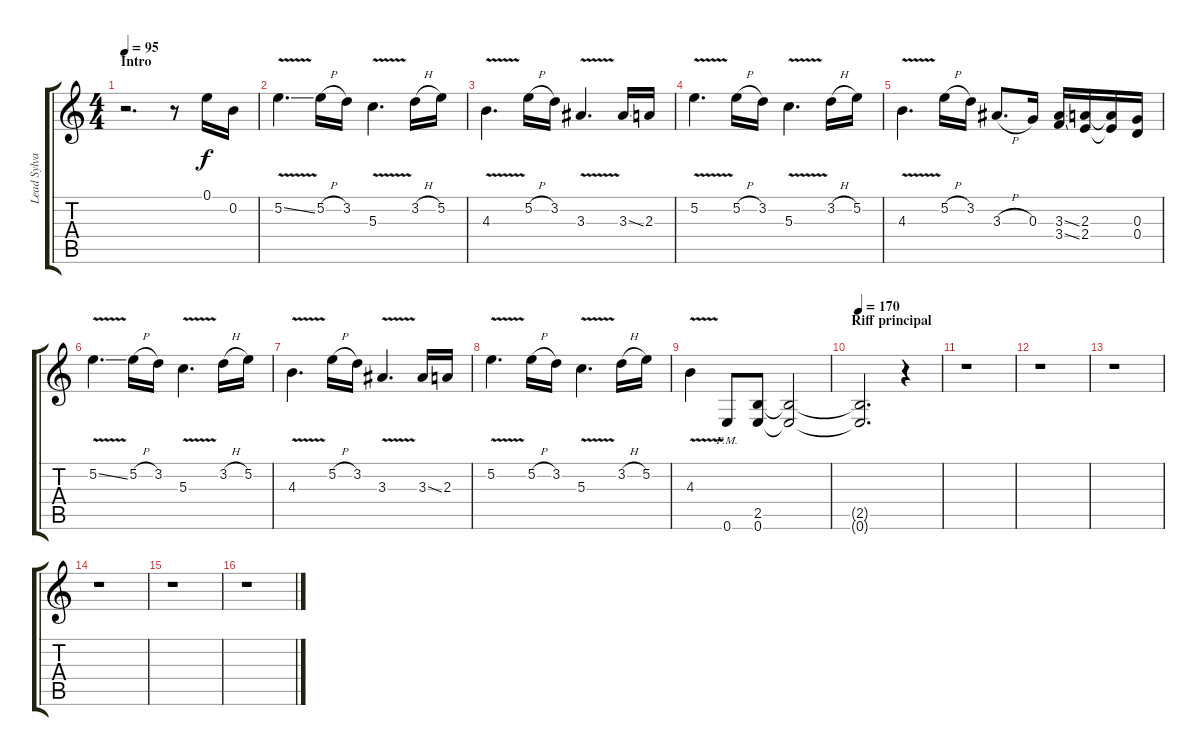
\track ("Lead Sylvain" "Lead Sylva") {instrument overdrivenguitar}
\staff {score tabs}
\tuning (E4 B3 G3 D3 A2 E2) {hide}
\ts (4 4)
\section ("" "Intro")
\tempo 95
\clef g2
\ks c
r.2{d dy f instrument overdrivenguitar} r.8 0.1.16 0.2.16 |
5.2{v ss}.4{d} 5.2{h}.16 3.2.16 5.3{v}.4{d} 3.2{h}.16 5.2.16 |
4.3{v}.4{d} 5.2{h}.16 3.2.16 3.3{v}.4{d} 3.3{ss}.16 2.3.16 |
5.2{v}.4{d} 5.2{h}.16 3.2.16 5.3{v}.4{d} 3.2{h}.16 5.2.16 |
4.3{v}.4{d} 5.2{h}.16 3.2.16 3.3{h}.8{d} 0.3.16 (3.3{ss} 3.4{ss}).16 (2.3 2.4).16 (2.3{t} 2.4{t}).16 (0.3 0.4).16 |
5.2{v ss}.4{d} 5.2{h}.16 3.2.16 5.3{v}.4{d} 3.2{h}.16 5.2.16 |
4.3{v}.4{d} 5.2{h}.16 3.2.16 3.3{v}.4{d} 3.3{ss}.16 2.3.16 |
5.2{v}.4{d} 5.2{h}.16 3.2.16 5.3{v}.4{d} 3.2{h}.16 5.2.16 |
4.3{v}.4 0.6{pm}.8 (2.5 0.6).8 (2.5{t} 0.6{t}).2 |
\section ("" "Riff principal")
\tempo 170
(2.5{t} 0.6{t}).2{d} r.4 |
r.1 |
r.1 |
r.1 |
r.1 |
r.1 |
r.1
